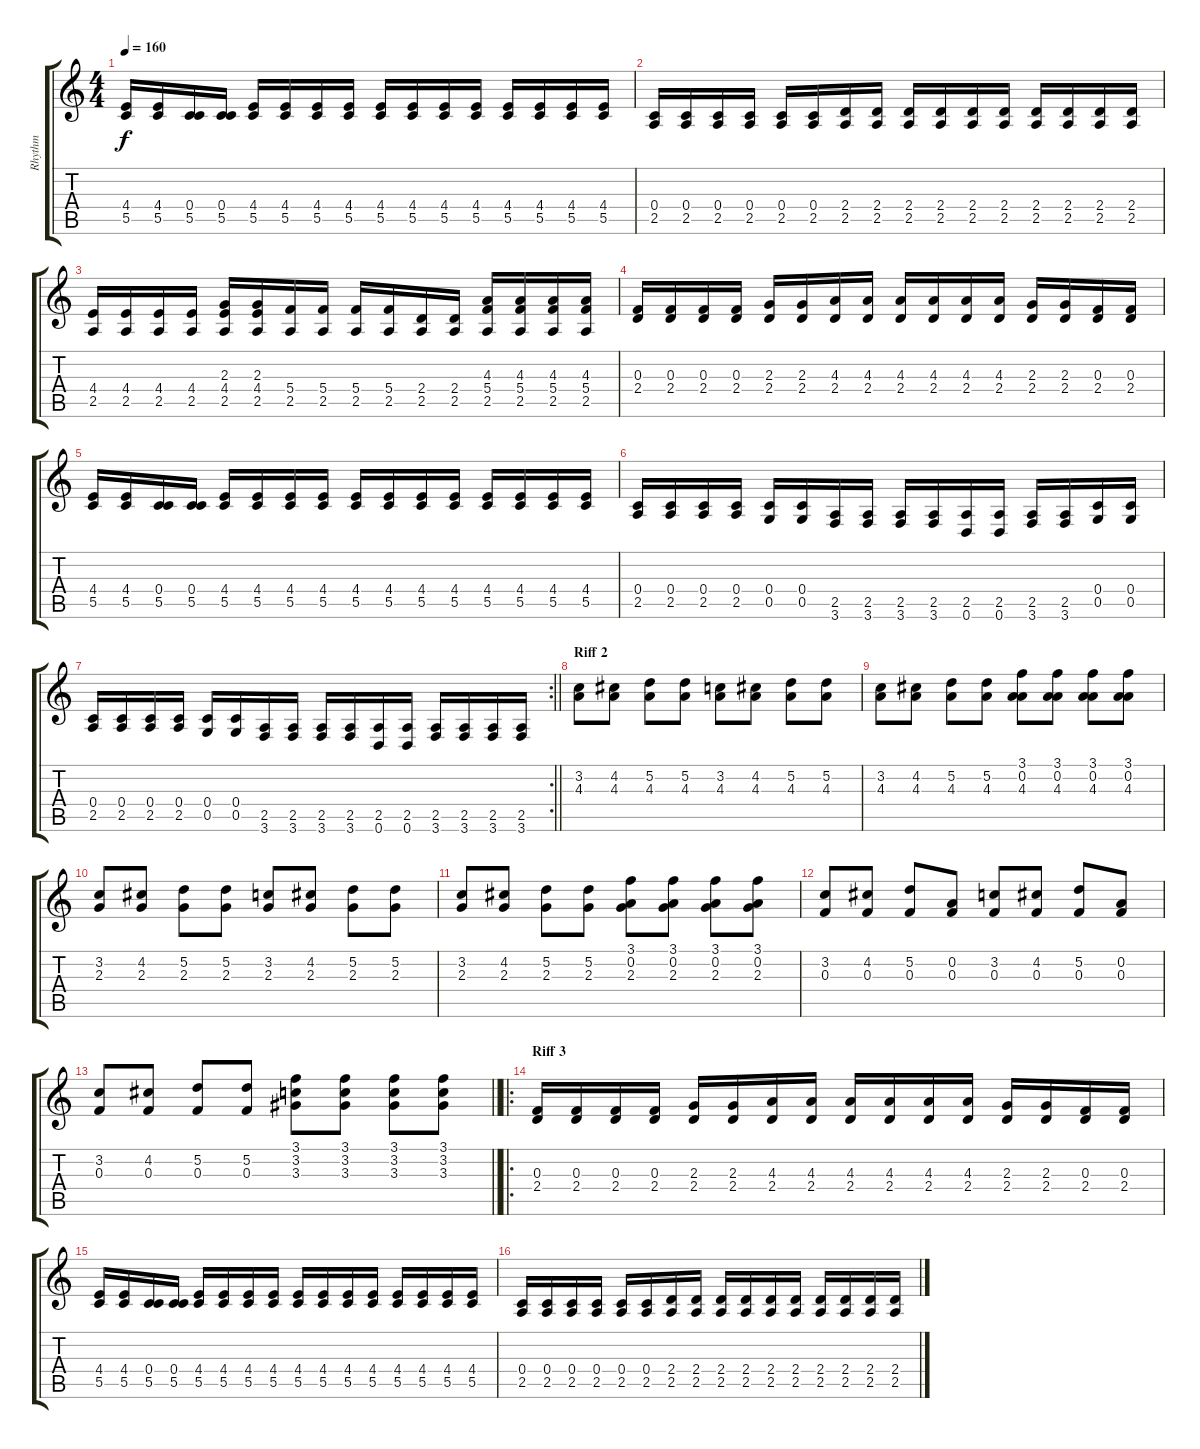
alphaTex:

\track ("Rhythm" "Rhythm") {instrument distortionguitar}
\staff {score tabs}
\tuning (D4 A3 F3 C3 G2 D2) {hide}
\ts (4 4)
\tempo 160
\clef g2
\ks c
(4.4 5.5).16{dy f} (4.4 5.5).16 (0.4 5.5).16 (0.4 5.5).16 (4.4 5.5).16 (4.4 5.5).16 (4.4 5.5).16 (4.4 5.5).16 (4.4 5.5).16 (4.4 5.5).16 (4.4 5.5).16 (4.4 5.5).16 (4.4 5.5).16 (4.4 5.5).16 (4.4 5.5).16 (4.4 5.5).16 |
(0.4 2.5).16 (0.4 2.5).16 (0.4 2.5).16 (0.4 2.5).16 (0.4 2.5).16 (0.4 2.5).16 (2.4 2.5).16 (2.4 2.5).16 (2.4 2.5).16 (2.4 2.5).16 (2.4 2.5).16 (2.4 2.5).16 (2.4 2.5).16 (2.4 2.5).16 (2.4 2.5).16 (2.4 2.5).16 |
(4.4 2.5).16 (4.4 2.5).16 (4.4 2.5).16 (4.4 2.5).16 (2.3 4.4 2.5).16 (2.3 4.4 2.5).16 (5.4 2.5).16 (5.4 2.5).16 (5.4 2.5).16 (5.4 2.5).16 (2.4 2.5).16 (2.4 2.5).16 (4.3 5.4 2.5).16 (4.3 5.4 2.5).16 (4.3 5.4 2.5).16 (4.3 5.4 2.5).16 |
(0.3 2.4).16 (0.3 2.4).16 (0.3 2.4).16 (0.3 2.4).16 (2.3 2.4).16 (2.3 2.4).16 (4.3 2.4).16 (4.3 2.4).16 (4.3 2.4).16 (4.3 2.4).16 (4.3 2.4).16 (4.3 2.4).16 (2.3 2.4).16 (2.3 2.4).16 (0.3 2.4).16 (0.3 2.4).16 |
(4.4 5.5).16 (4.4 5.5).16 (0.4 5.5).16 (0.4 5.5).16 (4.4 5.5).16 (4.4 5.5).16 (4.4 5.5).16 (4.4 5.5).16 (4.4 5.5).16 (4.4 5.5).16 (4.4 5.5).16 (4.4 5.5).16 (4.4 5.5).16 (4.4 5.5).16 (4.4 5.5).16 (4.4 5.5).16 |
(0.4 2.5).16 (0.4 2.5).16 (0.4 2.5).16 (0.4 2.5).16 (0.4 0.5).16 (0.4 0.5).16 (2.5 3.6).16 (2.5 3.6).16 (2.5 3.6).16 (2.5 3.6).16 (2.5 0.6).16 (2.5 0.6).16 (2.5 3.6).16 (2.5 3.6).16 (0.4 0.5).16 (0.4 0.5).16 |
\rc 2
\barLineRight lightlight
(0.4 2.5).16 (0.4 2.5).16 (0.4 2.5).16 (0.4 2.5).16 (0.4 0.5).16 (0.4 0.5).16 (2.5 3.6).16 (2.5 3.6).16 (2.5 3.6).16 (2.5 3.6).16 (2.5 0.6).16 (2.5 0.6).16 (2.5 3.6).16 (2.5 3.6).16 (2.5 3.6).16 (2.5 3.6).16 |
\section ("" "Riff 2")
(3.2 4.3).8 (4.2 4.3).8 (5.2 4.3).8 (5.2 4.3).8 (3.2 4.3).8 (4.2 4.3).8 (5.2 4.3).8 (5.2 4.3).8 |
(3.2 4.3).8 (4.2 4.3).8 (5.2 4.3).8 (5.2 4.3).8 (3.1 0.2 4.3).8 (3.1 0.2 4.3).8 (3.1 0.2 4.3).8 (3.1 0.2 4.3).8 |
(3.2 2.3).8 (4.2 2.3).8 (5.2 2.3).8 (5.2 2.3).8 (3.2 2.3).8 (4.2 2.3).8 (5.2 2.3).8 (5.2 2.3).8 |
(3.2 2.3).8 (4.2 2.3).8 (5.2 2.3).8 (5.2 2.3).8 (3.1 0.2 2.3).8 (3.1 0.2 2.3).8 (3.1 0.2 2.3).8 (3.1 0.2 2.3).8 |
(3.2 0.3).8 (4.2 0.3).8 (5.2 0.3).8 (0.2 0.3).8 (3.2 0.3).8 (4.2 0.3).8 (5.2 0.3).8 (0.2 0.3).8 |
\barLineRight lightlight
(3.2 0.3).8 (4.2 0.3).8 (5.2 0.3).8 (5.2 0.3).8 (3.1 3.2 3.3).8 (3.1 3.2 3.3).8 (3.1 3.2 3.3).8 (3.1 3.2 3.3).8 |
\ro
\section ("" "Riff 3")
(0.3 2.4).16 (0.3 2.4).16 (0.3 2.4).16 (0.3 2.4).16 (2.3 2.4).16 (2.3 2.4).16 (4.3 2.4).16 (4.3 2.4).16 (4.3 2.4).16 (4.3 2.4).16 (4.3 2.4).16 (4.3 2.4).16 (2.3 2.4).16 (2.3 2.4).16 (0.3 2.4).16 (0.3 2.4).16 |
(4.4 5.5).16 (4.4 5.5).16 (0.4 5.5).16 (0.4 5.5).16 (4.4 5.5).16 (4.4 5.5).16 (4.4 5.5).16 (4.4 5.5).16 (4.4 5.5).16 (4.4 5.5).16 (4.4 5.5).16 (4.4 5.5).16 (4.4 5.5).16 (4.4 5.5).16 (4.4 5.5).16 (4.4 5.5).16 |
(0.4 2.5).16 (0.4 2.5).16 (0.4 2.5).16 (0.4 2.5).16 (0.4 2.5).16 (0.4 2.5).16 (2.4 2.5).16 (2.4 2.5).16 (2.4 2.5).16 (2.4 2.5).16 (2.4 2.5).16 (2.4 2.5).16 (2.4 2.5).16 (2.4 2.5).16 (2.4 2.5).16 (2.4 2.5).16
